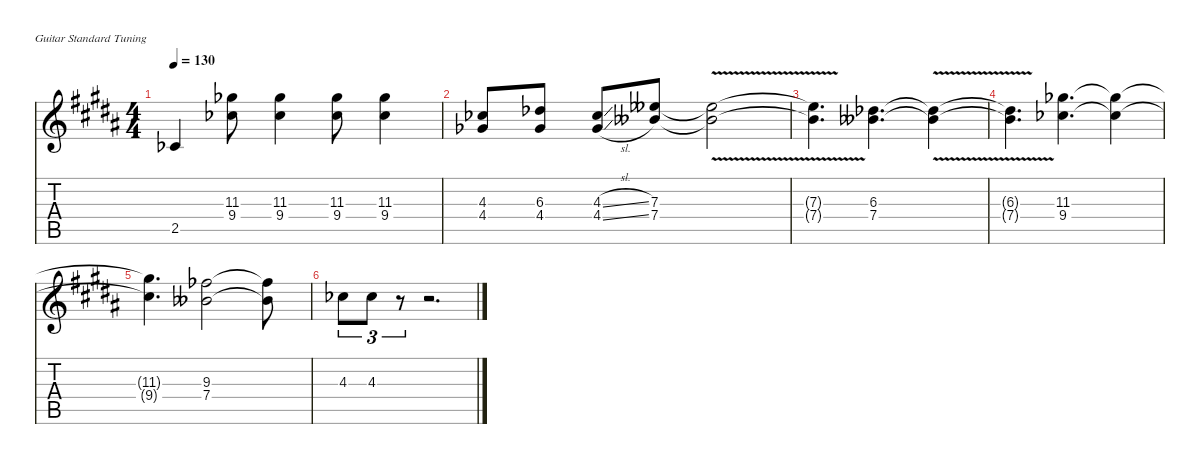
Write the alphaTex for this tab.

\defaultSystemsLayout 4
\hideDynamics
\bracketExtendMode nobrackets
\singleTrackTrackNamePolicy hidden
\multiTrackTrackNamePolicy hidden
\firstSystemTrackNameMode fullname
\otherSystemsTrackNameOrientation horizontal
\track ("GUITAR" "dist.guit.") {mute instrument distortionguitar}
\staff {score tabs}
\tuning (E4 B3 G3 D3 A2 E2)
\ts (4 4)
\tempo 130
\clef g2
\ks b
2.5{t acc b}.4{dy f beam Up} (11.3{acc b} 9.4{acc b}).8{beam Down} (11.3{acc b} 9.4{acc b}).4{beam Down} (11.3{acc b} 9.4{acc b}).8{beam Down} (11.3{acc b} 9.4{acc b}).4{beam Down} |
(4.3{acc b} 4.4{acc b}).8{beam Up} (6.3{acc b} 4.4{acc b}).8{beam Up} (4.3{sl acc b} 4.4{sl acc b}).8{beam Up} (7.3{acc bb} 7.4{acc bb}).8{beam Up} (7.3{v t acc bb} 7.4{v t acc bb}).2{beam Down} |
(7.3{v t acc bb} 7.4{v t acc bb}).4{d beam Down} (6.3{acc b} 7.4{acc bb}).4{d beam Down} (6.3{v t acc b} 7.4{v t acc bb}).4{beam Down} |
(6.3{v t acc b} 7.4{v t acc bb}).4{d beam Down} (11.3{acc b} 9.4{acc b}).4{d beam Down} (11.3{t acc b} 9.4{t acc b}).4{beam Down} |
(11.3{t acc b} 9.4{t acc b}).4{d beam Down} (9.3{acc b} 7.4{acc bb}).2{beam Down} (9.3{t acc b} 7.4{t acc bb}).8{beam Down} |
4.3{acc b}.8{tu (3 2) beam Down} 4.3{acc b}.8{tu (3 2) beam Down} r.8{tu (3 2) beam Down} r.2{d beam Down}
